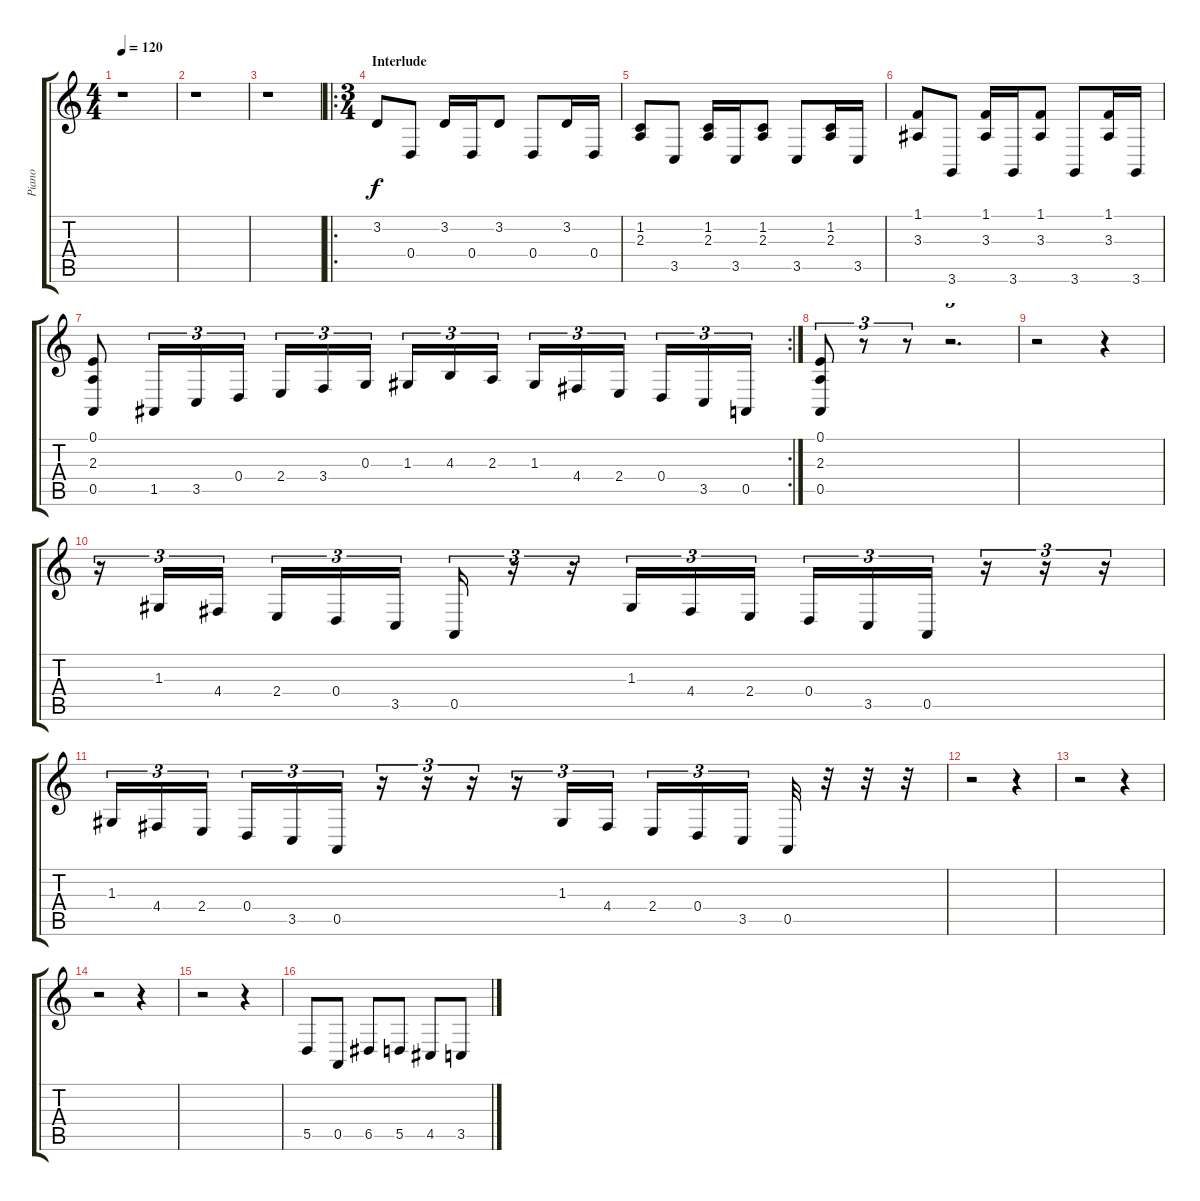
\track ("Piano" "Piano") {instrument acousticgrandpiano}
\staff {score tabs}
\tuning (E4 B3 G3 D3 A2 E2) {hide}
\ts (4 4)
\tempo 120
\clef g2
\ks c
r.1{dy f} |
r.1 |
r.1 |
\ro
\ts (3 4)
\section ("" "Interlude")
3.2.8 0.4.8 3.2.16 0.4.16 3.2.8 0.4.8 3.2.16 0.4.16 |
(1.2 2.3).8 3.5.8 (1.2 2.3).16 3.5.16 (1.2 2.3).8 3.5.8 (1.2 2.3).16 3.5.16 |
(1.1 3.3).8 3.6.8 (1.1 3.3).16 3.6.16 (1.1 3.3).8 3.6.8 (1.1 3.3).16 3.6.16 |
\rc 2
(0.1 2.3 0.5).8 1.5.16{tu (3 2)} 3.5.16{tu (3 2)} 0.4.16{tu (3 2)} 2.4.16{tu (3 2)} 3.4.16{tu (3 2)} 0.3.16{tu (3 2)} 1.3.16{tu (3 2)} 4.3.16{tu (3 2)} 2.3.16{tu (3 2)} 1.3.16{tu (3 2)} 4.4.16{tu (3 2)} 2.4.16{tu (3 2)} 0.4.16{tu (3 2)} 3.5.16{tu (3 2)} 0.5.16{tu (3 2)} |
(0.1 2.3 0.5).8{tu (3 2)} r.8{tu (3 2)} r.8{tu (3 2)} r.2{d tu (3 2)} |
r.2 r.4 |
r.16{tu (3 2)} 1.3.16{tu (3 2)} 4.4.16{tu (3 2)} 2.4.16{tu (3 2)} 0.4.16{tu (3 2)} 3.5.16{tu (3 2)} 0.5.16{tu (3 2)} r.16{tu (3 2)} r.16{tu (3 2)} 1.3.16{tu (3 2)} 4.4.16{tu (3 2)} 2.4.16{tu (3 2)} 0.4.16{tu (3 2)} 3.5.16{tu (3 2)} 0.5.16{tu (3 2)} r.16{tu (3 2)} r.16{tu (3 2)} r.16{tu (3 2)} |
1.3.16{tu (3 2)} 4.4.16{tu (3 2)} 2.4.16{tu (3 2)} 0.4.16{tu (3 2)} 3.5.16{tu (3 2)} 0.5.16{tu (3 2)} r.16{tu (3 2)} r.16{tu (3 2)} r.16{tu (3 2)} r.16{tu (3 2)} 1.3.16{tu (3 2)} 4.4.16{tu (3 2)} 2.4.16{tu (3 2)} 0.4.16{tu (3 2)} 3.5.16{tu (3 2)} 0.5.32 r.32 r.32 r.32 |
r.2 r.4 |
r.2 r.4 |
r.2 r.4 |
r.2 r.4 |
5.5.8 0.5.8 6.5.8 5.5.8 4.5.8 3.5.8
